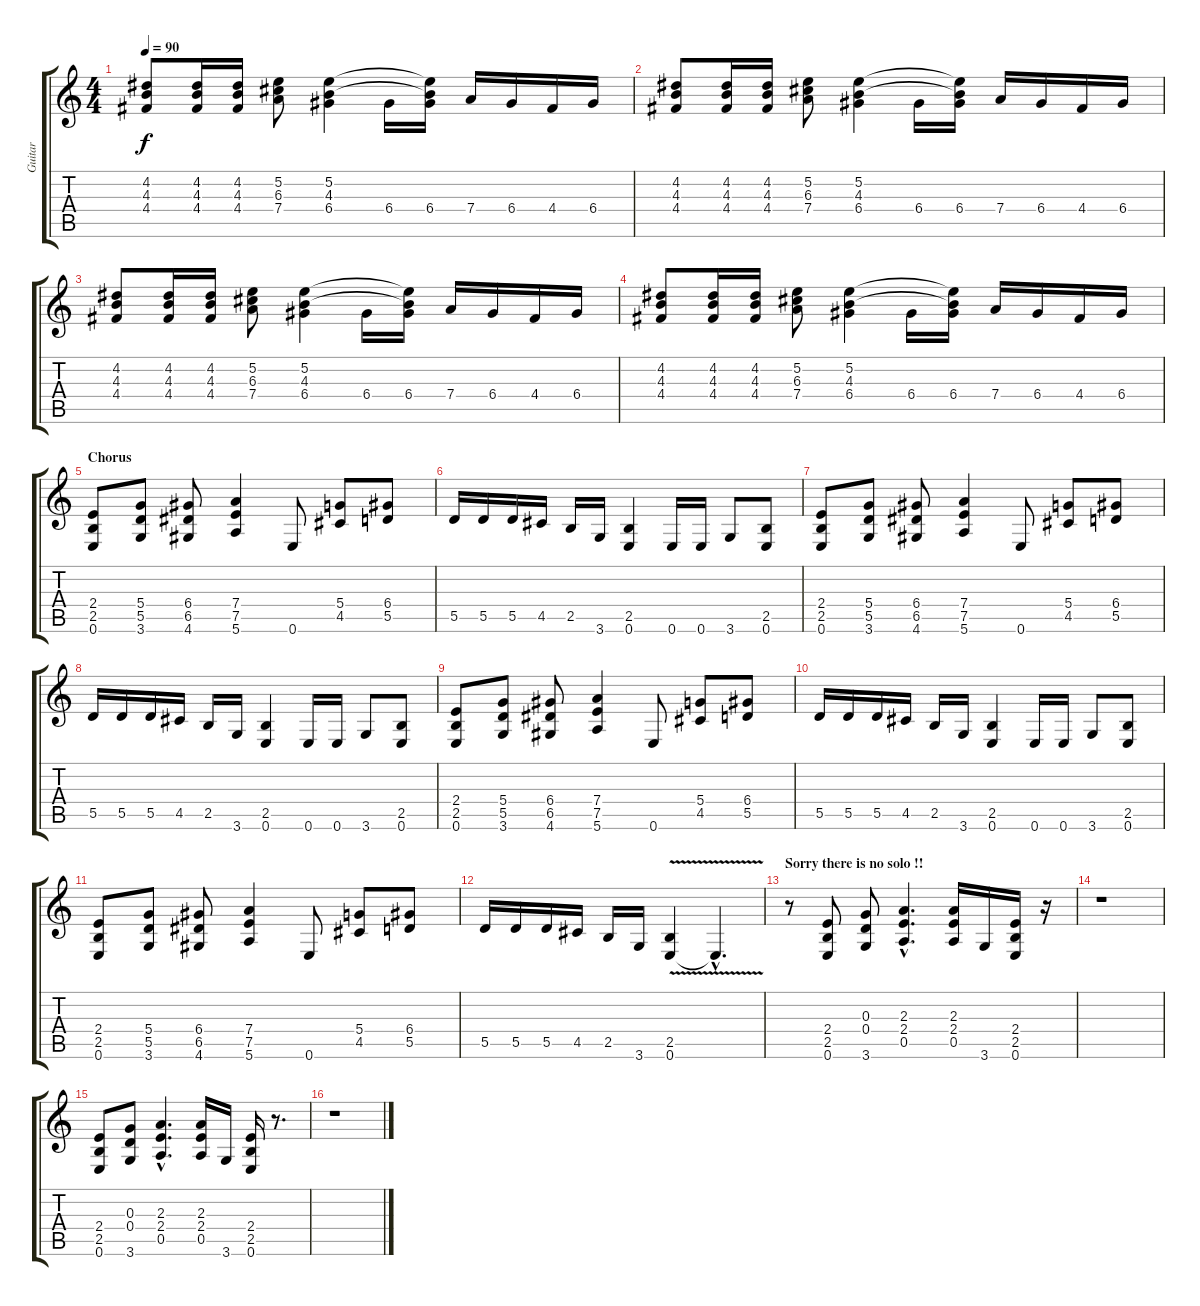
\track ("Guitar" "Guitar") {instrument distortionguitar}
\staff {score tabs}
\tuning (E4 B3 G3 D3 A2 E2) {hide}
\ts (4 4)
\tempo 90
\clef g2
\ks c
(4.2 4.3 4.4).8{dy f} (4.2 4.3 4.4).16 (4.2 4.3 4.4).16 (5.2 6.3 7.4).8 (5.2 4.3 6.4).4 6.4.16 (5.2{t} 4.3{t} 6.4).16 7.4.16 6.4.16 4.4.16 6.4.16 |
(4.2 4.3 4.4).8 (4.2 4.3 4.4).16 (4.2 4.3 4.4).16 (5.2 6.3 7.4).8 (5.2 4.3 6.4).4 6.4.16 (5.2{t} 4.3{t} 6.4).16 7.4.16 6.4.16 4.4.16 6.4.16 |
(4.2 4.3 4.4).8 (4.2 4.3 4.4).16 (4.2 4.3 4.4).16 (5.2 6.3 7.4).8 (5.2 4.3 6.4).4 6.4.16 (5.2{t} 4.3{t} 6.4).16 7.4.16 6.4.16 4.4.16 6.4.16 |
(4.2 4.3 4.4).8 (4.2 4.3 4.4).16 (4.2 4.3 4.4).16 (5.2 6.3 7.4).8 (5.2 4.3 6.4).4 6.4.16 (5.2{t} 4.3{t} 6.4).16 7.4.16 6.4.16 4.4.16 6.4.16 |
\section ("" "Chorus")
(2.4 2.5 0.6).8 (5.4 5.5 3.6).8 (6.4 6.5 4.6).8 (7.4 7.5 5.6).4 0.6.8 (5.4 4.5).8 (6.4 5.5).8 |
5.5.16 5.5.16 5.5.16 4.5.16 2.5.16 3.6.16 (2.5 0.6).4 0.6.16 0.6.16 3.6.8 (2.5 0.6).8 |
(2.4 2.5 0.6).8 (5.4 5.5 3.6).8 (6.4 6.5 4.6).8 (7.4 7.5 5.6).4 0.6.8 (5.4 4.5).8 (6.4 5.5).8 |
5.5.16 5.5.16 5.5.16 4.5.16 2.5.16 3.6.16 (2.5 0.6).4 0.6.16 0.6.16 3.6.8 (2.5 0.6).8 |
(2.4 2.5 0.6).8 (5.4 5.5 3.6).8 (6.4 6.5 4.6).8 (7.4 7.5 5.6).4 0.6.8 (5.4 4.5).8 (6.4 5.5).8 |
5.5.16 5.5.16 5.5.16 4.5.16 2.5.16 3.6.16 (2.5 0.6).4 0.6.16 0.6.16 3.6.8 (2.5 0.6).8 |
(2.4 2.5 0.6).8 (5.4 5.5 3.6).8 (6.4 6.5 4.6).8 (7.4 7.5 5.6).4 0.6.8 (5.4 4.5).8 (6.4 5.5).8 |
5.5.16 5.5.16 5.5.16 4.5.16 2.5.16 3.6.16 (2.5{v} 0.6{v}).4 0.6{hac t}.4{d} |
\section ("" "Sorry there is no solo !!")
r.8 (2.4 2.5 0.6).8 (0.3 0.4 3.6).8 (2.3{hac} 2.4{hac} 0.5{hac}).4{d} (2.3 2.4 0.5).16 3.6.16 (2.4 2.5 0.6).16 r.16 |
r.1 |
(2.4 2.5 0.6).8 (0.3 0.4 3.6).8 (2.3{hac} 2.4{hac} 0.5{hac}).4{d} (2.3 2.4 0.5).16 3.6.16 (2.4 2.5 0.6).16 r.8{d} |
r.1
